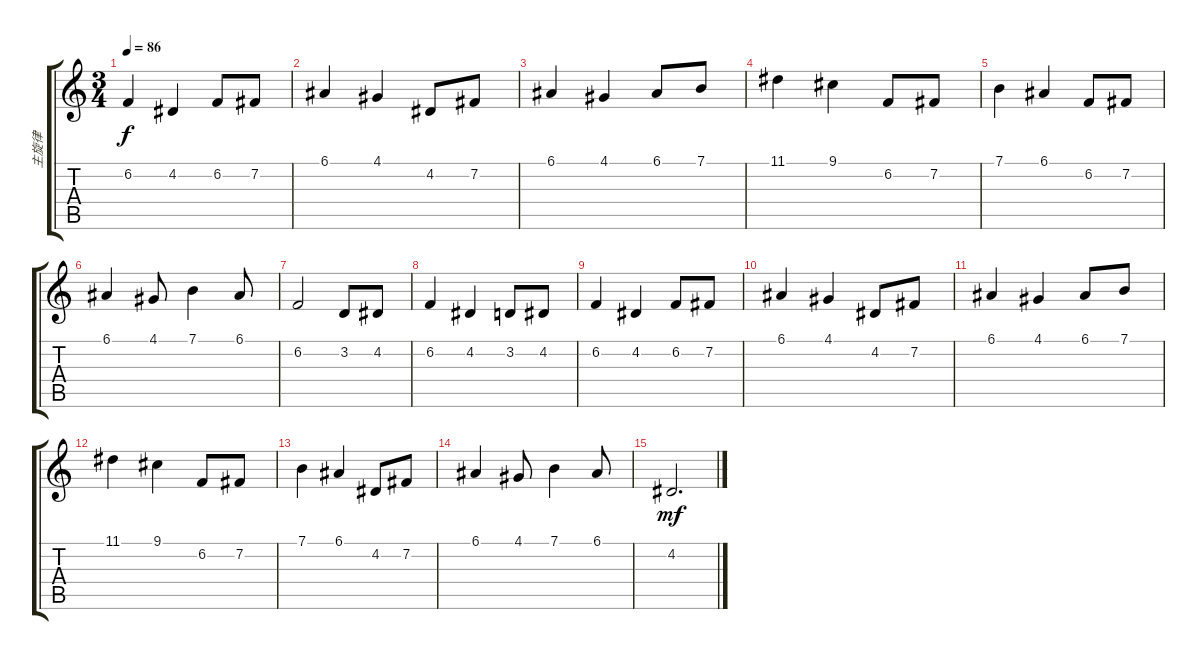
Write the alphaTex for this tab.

\track ("主旋律" "主旋律") {instrument stringensemble1}
\staff {score tabs}
\tuning (E4 B3 G3 D3 A2 E2) {hide}
\ts (3 4)
\tempo 86
\clef g2
\ks c
6.2.4{dy f} 4.2.4 6.2.8 7.2.8 |
6.1.4 4.1.4 4.2.8 7.2.8 |
6.1.4 4.1.4 6.1.8 7.1.8 |
11.1.4 9.1.4 6.2.8 7.2.8 |
7.1.4 6.1.4 6.2.8 7.2.8 |
6.1.4 4.1.8 7.1.4 6.1.8 |
6.2.2 3.2.8 4.2.8 |
6.2.4 4.2.4 3.2.8 4.2.8 |
6.2.4 4.2.4 6.2.8 7.2.8 |
6.1.4 4.1.4 4.2.8 7.2.8 |
6.1.4 4.1.4 6.1.8 7.1.8 |
11.1.4 9.1.4 6.2.8 7.2.8 |
7.1.4 6.1.4 4.2.8 7.2.8 |
6.1.4 4.1.8 7.1.4 6.1.8 |
4.2.2{d dy mf}
